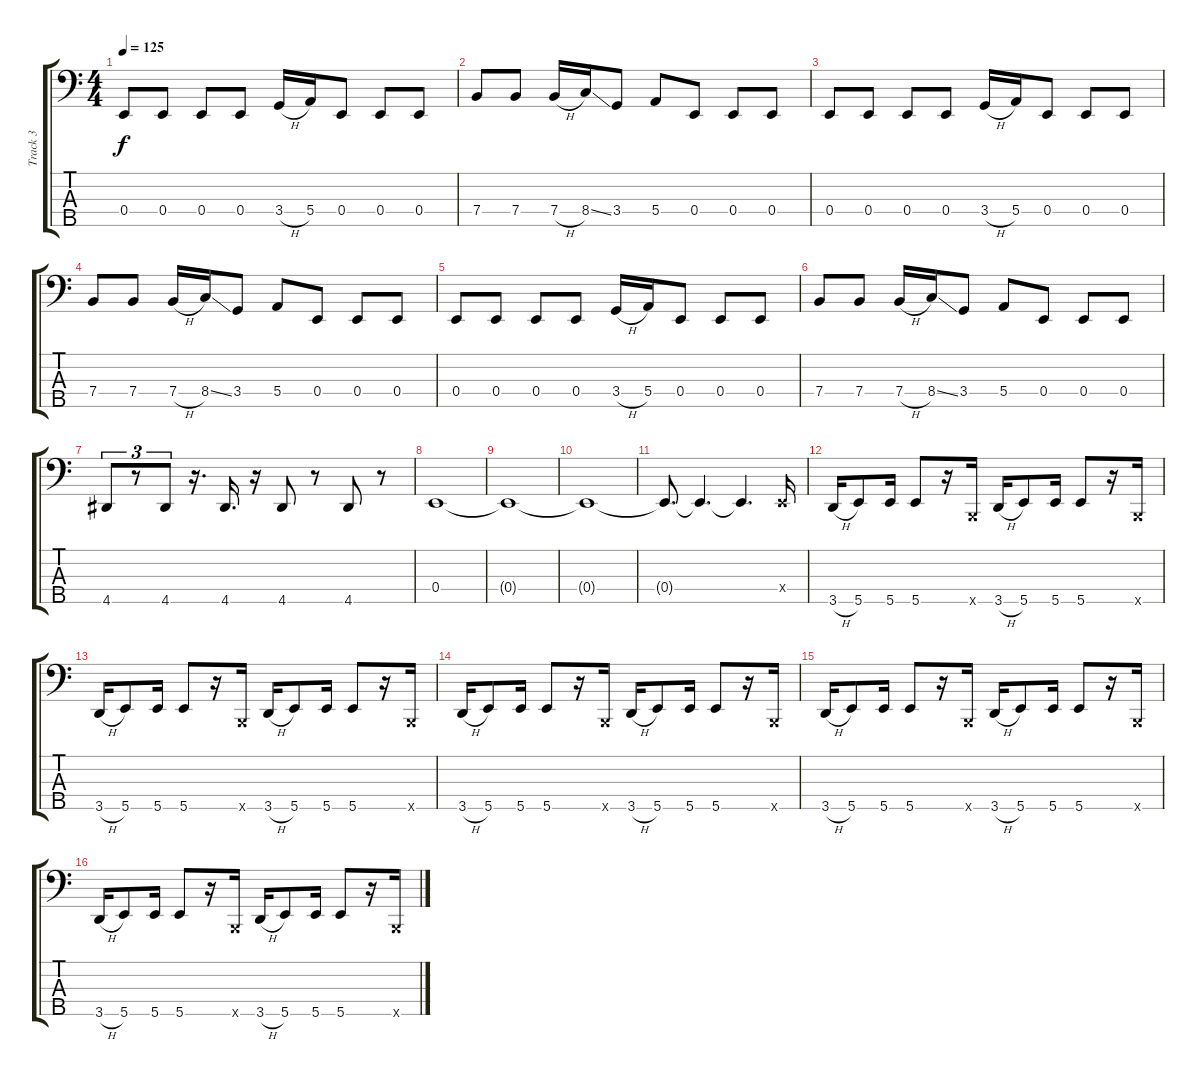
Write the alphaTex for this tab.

\track ("Track 3" "Track 3") {instrument electricbassfinger}
\staff {score tabs}
\tuning (G2 D2 A1 E1 B0) {hide}
\ts (4 4)
\tempo 125
\clef f4
\ks c
0.4.8{dy f} 0.4.8 0.4.8 0.4.8 3.4{h}.16 5.4.16 0.4.8 0.4.8 0.4.8 |
7.4.8 7.4.8 7.4{h}.16 8.4{ss}.16 3.4.8 5.4.8 0.4.8 0.4.8 0.4.8 |
0.4.8 0.4.8 0.4.8 0.4.8 3.4{h}.16 5.4.16 0.4.8 0.4.8 0.4.8 |
7.4.8 7.4.8 7.4{h}.16 8.4{ss}.16 3.4.8 5.4.8 0.4.8 0.4.8 0.4.8 |
0.4.8 0.4.8 0.4.8 0.4.8 3.4{h}.16 5.4.16 0.4.8 0.4.8 0.4.8 |
7.4.8 7.4.8 7.4{h}.16 8.4{ss}.16 3.4.8 5.4.8 0.4.8 0.4.8 0.4.8 |
4.5.8{tu (3 2)} r.8{tu (3 2)} 4.5.8{tu (3 2)} r.16{d} 4.5.16{d} r.16 4.5.8 r.8 4.5.8 r.8 |
0.4.1 |
0.4{t}.1 |
0.4{t}.1 |
0.4{t}.8{d} 0.4{t}.4{d} 0.4{t}.4{d} 0.4{x}.16 |
3.5{h}.16 5.5.8 5.5.16 5.5.8 r.16 0.5{x}.16 3.5{h}.16 5.5.8 5.5.16 5.5.8 r.16 0.5{x}.16 |
3.5{h}.16 5.5.8 5.5.16 5.5.8 r.16 0.5{x}.16 3.5{h}.16 5.5.8 5.5.16 5.5.8 r.16 0.5{x}.16 |
3.5{h}.16 5.5.8 5.5.16 5.5.8 r.16 0.5{x}.16 3.5{h}.16 5.5.8 5.5.16 5.5.8 r.16 0.5{x}.16 |
3.5{h}.16 5.5.8 5.5.16 5.5.8 r.16 0.5{x}.16 3.5{h}.16 5.5.8 5.5.16 5.5.8 r.16 0.5{x}.16 |
3.5{h}.16 5.5.8 5.5.16 5.5.8 r.16 0.5{x}.16 3.5{h}.16 5.5.8 5.5.16 5.5.8 r.16 0.5{x}.16
